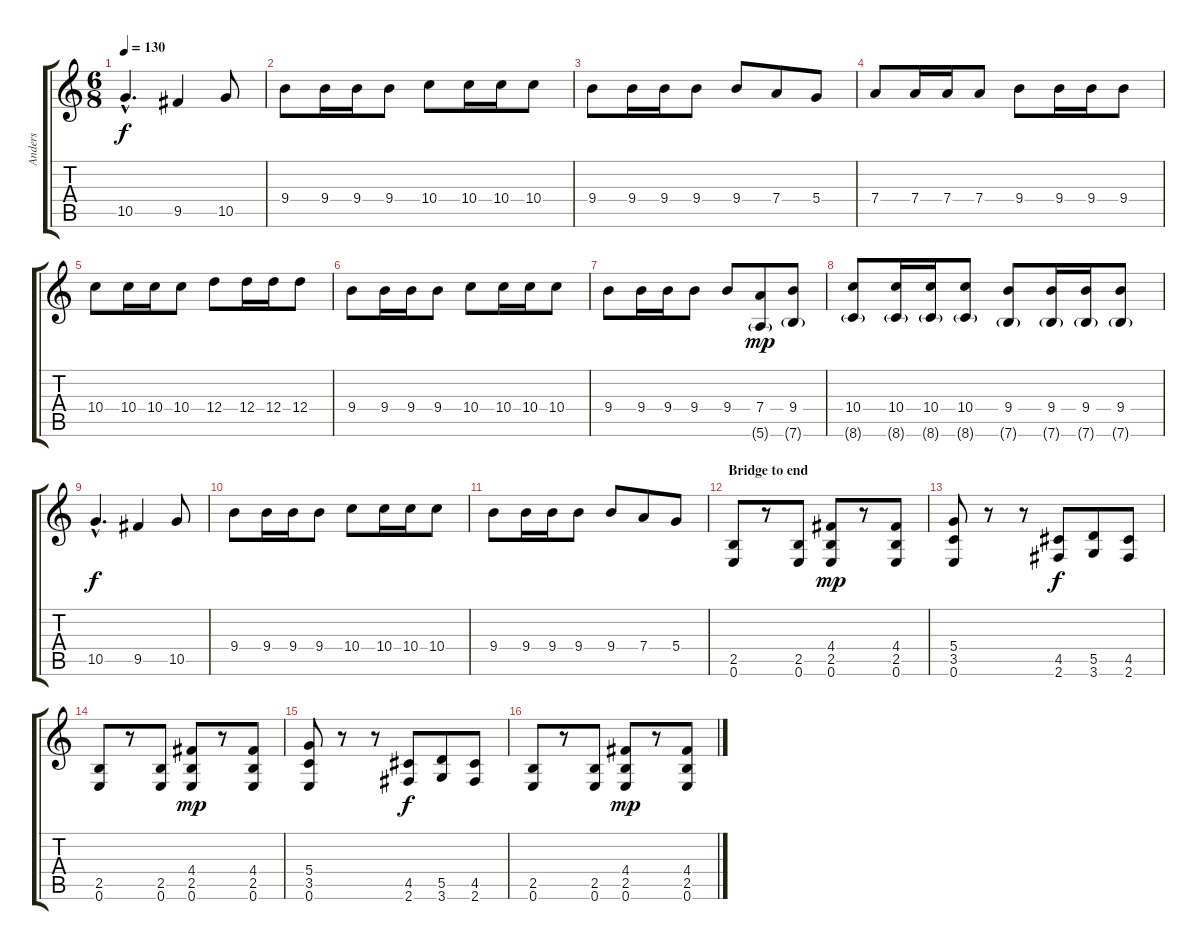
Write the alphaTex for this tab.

\track ("Anders" "Anders") {instrument distortionguitar}
\staff {score tabs}
\tuning (E4 B3 G3 D3 A2 E2) {hide}
\ts (6 8)
\tempo 130
\clef g2
\ks c
10.5{hac}.4{d dy f} 9.5.4 10.5.8 |
9.4.8 9.4.16 9.4.16 9.4.8 10.4.8 10.4.16 10.4.16 10.4.8 |
9.4.8 9.4.16 9.4.16 9.4.8 9.4.8 7.4.8 5.4.8 |
7.4.8 7.4.16 7.4.16 7.4.8 9.4.8 9.4.16 9.4.16 9.4.8 |
10.4.8 10.4.16 10.4.16 10.4.8 12.4.8 12.4.16 12.4.16 12.4.8 |
9.4.8 9.4.16 9.4.16 9.4.8 10.4.8 10.4.16 10.4.16 10.4.8 |
9.4.8 9.4.16 9.4.16 9.4.8 9.4.8 (7.4 5.6{g}).8{dy mp} (9.4 7.6{g}).8 |
(10.4 8.6{g}).8 (10.4 8.6{g}).16 (10.4 8.6{g}).16 (10.4 8.6{g}).8 (9.4 7.6{g}).8 (9.4 7.6{g}).16 (9.4 7.6{g}).16 (9.4 7.6{g}).8 |
10.5{hac}.4{d dy f} 9.5.4 10.5.8 |
9.4.8 9.4.16 9.4.16 9.4.8 10.4.8 10.4.16 10.4.16 10.4.8 |
9.4.8 9.4.16 9.4.16 9.4.8 9.4.8 7.4.8 5.4.8 |
\section ("" "Bridge to end")
(2.5 0.6).8 r.8 (2.5 0.6).8 (4.4 2.5 0.6).8{dy mp} r.8 (4.4 2.5 0.6).8 |
(5.4 3.5 0.6).8 r.8 r.8 (4.5 2.6).8{dy f} (5.5 3.6).8 (4.5 2.6).8 |
(2.5 0.6).8 r.8 (2.5 0.6).8 (4.4 2.5 0.6).8{dy mp} r.8 (4.4 2.5 0.6).8 |
(5.4 3.5 0.6).8 r.8 r.8 (4.5 2.6).8{dy f} (5.5 3.6).8 (4.5 2.6).8 |
(2.5 0.6).8 r.8 (2.5 0.6).8 (4.4 2.5 0.6).8{dy mp} r.8 (4.4 2.5 0.6).8
